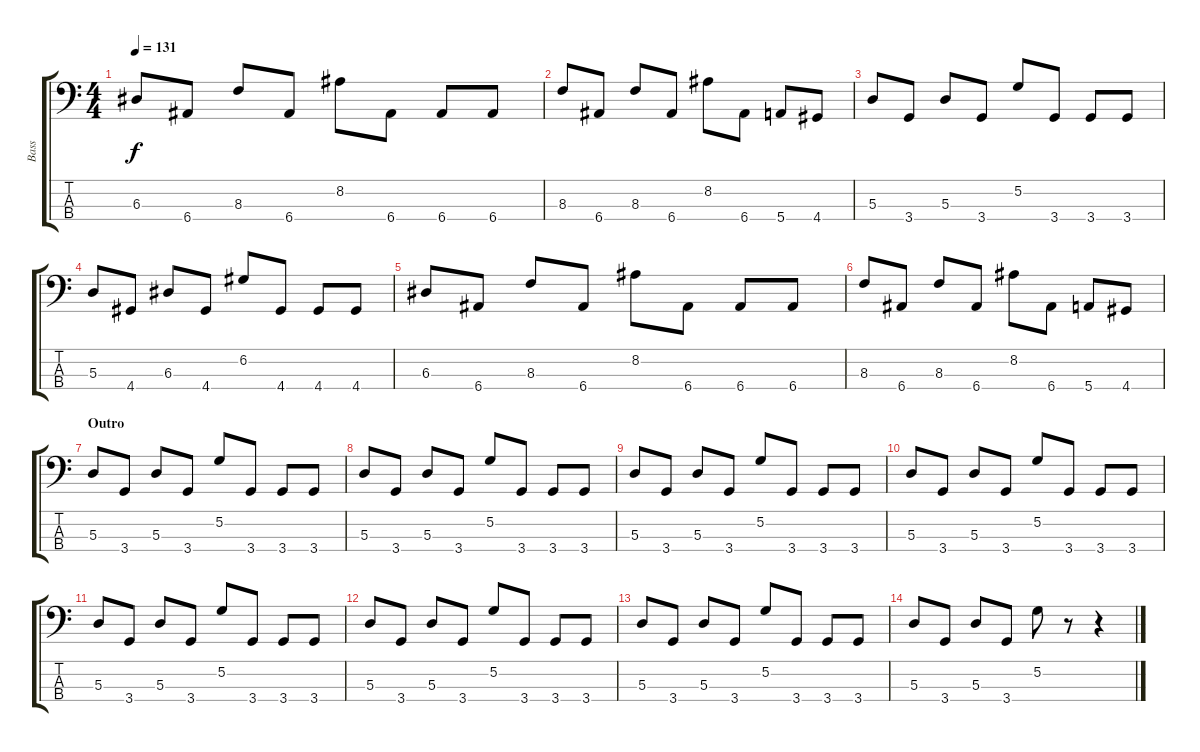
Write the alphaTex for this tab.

\track ("Bass" "Bass") {instrument electricbassfinger}
\staff {score tabs}
\tuning (G2 D2 A1 E1) {hide}
\ts (4 4)
\tempo 131
\clef f4
\ks c
6.3.8{dy f} 6.4.8 8.3.8 6.4.8 8.2.8 6.4.8 6.4.8 6.4.8 |
8.3.8 6.4.8 8.3.8 6.4.8 8.2.8 6.4.8 5.4.8 4.4.8 |
5.3.8 3.4.8 5.3.8 3.4.8 5.2.8 3.4.8 3.4.8 3.4.8 |
5.3.8 4.4.8 6.3.8 4.4.8 6.2.8 4.4.8 4.4.8 4.4.8 |
6.3.8 6.4.8 8.3.8 6.4.8 8.2.8 6.4.8 6.4.8 6.4.8 |
8.3.8 6.4.8 8.3.8 6.4.8 8.2.8 6.4.8 5.4.8 4.4.8 |
\section ("" "Outro")
5.3.8 3.4.8 5.3.8 3.4.8 5.2.8 3.4.8 3.4.8 3.4.8 |
5.3.8 3.4.8 5.3.8 3.4.8 5.2.8 3.4.8 3.4.8 3.4.8 |
5.3.8 3.4.8 5.3.8 3.4.8 5.2.8 3.4.8 3.4.8 3.4.8 |
5.3.8 3.4.8 5.3.8 3.4.8 5.2.8 3.4.8 3.4.8 3.4.8 |
5.3.8 3.4.8 5.3.8 3.4.8 5.2.8 3.4.8 3.4.8 3.4.8 |
5.3.8 3.4.8 5.3.8 3.4.8 5.2.8 3.4.8 3.4.8 3.4.8 |
5.3.8 3.4.8 5.3.8 3.4.8 5.2.8 3.4.8 3.4.8 3.4.8 |
5.3.8 3.4.8 5.3.8 3.4.8 5.2.8 r.8 r.4
